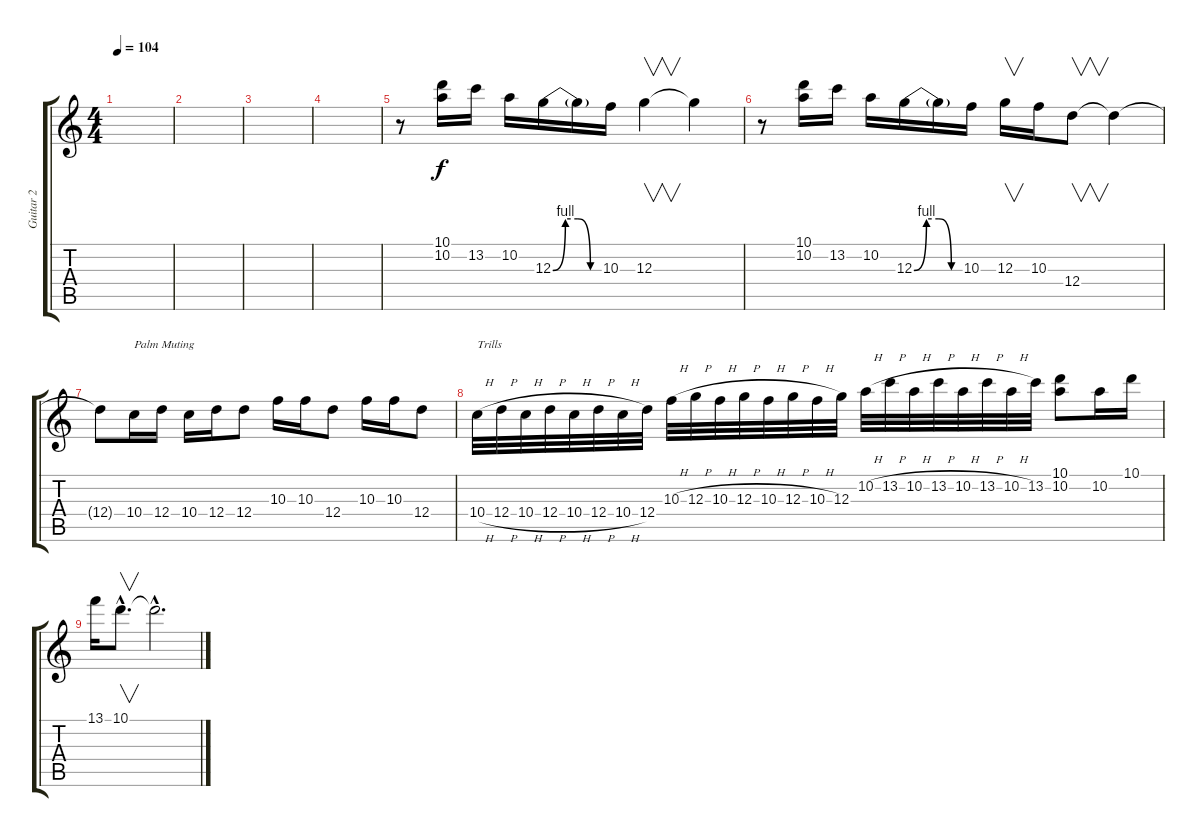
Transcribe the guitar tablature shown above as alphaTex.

\track ("Guitar 2" "Guitar 2") {instrument distortionguitar}
\staff {score tabs}
\tuning (E4 B3 G3 D3 A2 E2) {hide}
\ts (4 4)
\tempo 104
\clef g2
\ks c
|
|
|
|
r.8 (10.1 10.2).16 13.2.16 10.2.16 12.3{be (custom 0 0 15 4 30 4 45 0 60 0)}.16 12.3{t}.16 10.3.16 12.3.4{v} 12.3{t}.4 |
r.8 (10.1 10.2).16 13.2.16 10.2.16 12.3{be (custom 0 0 15 4 30 4 45 0 60 0)}.16 12.3{t}.16 10.3.16 12.3.16{v} 10.3.16 12.4.8{v} 12.4{t}.4 |
12.4{t}.8 10.4.16{txt "Palm Muting" instrument electricguitarmuted} 12.4.16 10.4.16 12.4.16 12.4.8 10.3.16 10.3.16 12.4.8 10.3.16 10.3.16 12.4.8 |
10.4{h}.32{txt "Trills" instrument distortionguitar} 12.4{h}.32 10.4{h}.32 12.4{h}.32 10.4{h}.32 12.4{h}.32 10.4{h}.32 12.4.32 10.3{h}.32 12.3{h}.32 10.3{h}.32 12.3{h}.32 10.3{h}.32 12.3{h}.32 10.3{h}.32 12.3.32 10.2{h}.32 13.2{h}.32 10.2{h}.32 13.2{h}.32 10.2{h}.32 13.2{h}.32 10.2{h}.32 13.2.32 (10.1 10.2).8 10.2.16 10.1.16 |
13.1.16 10.1{hac}.8{v d} 10.1{hac t}.2{d}
